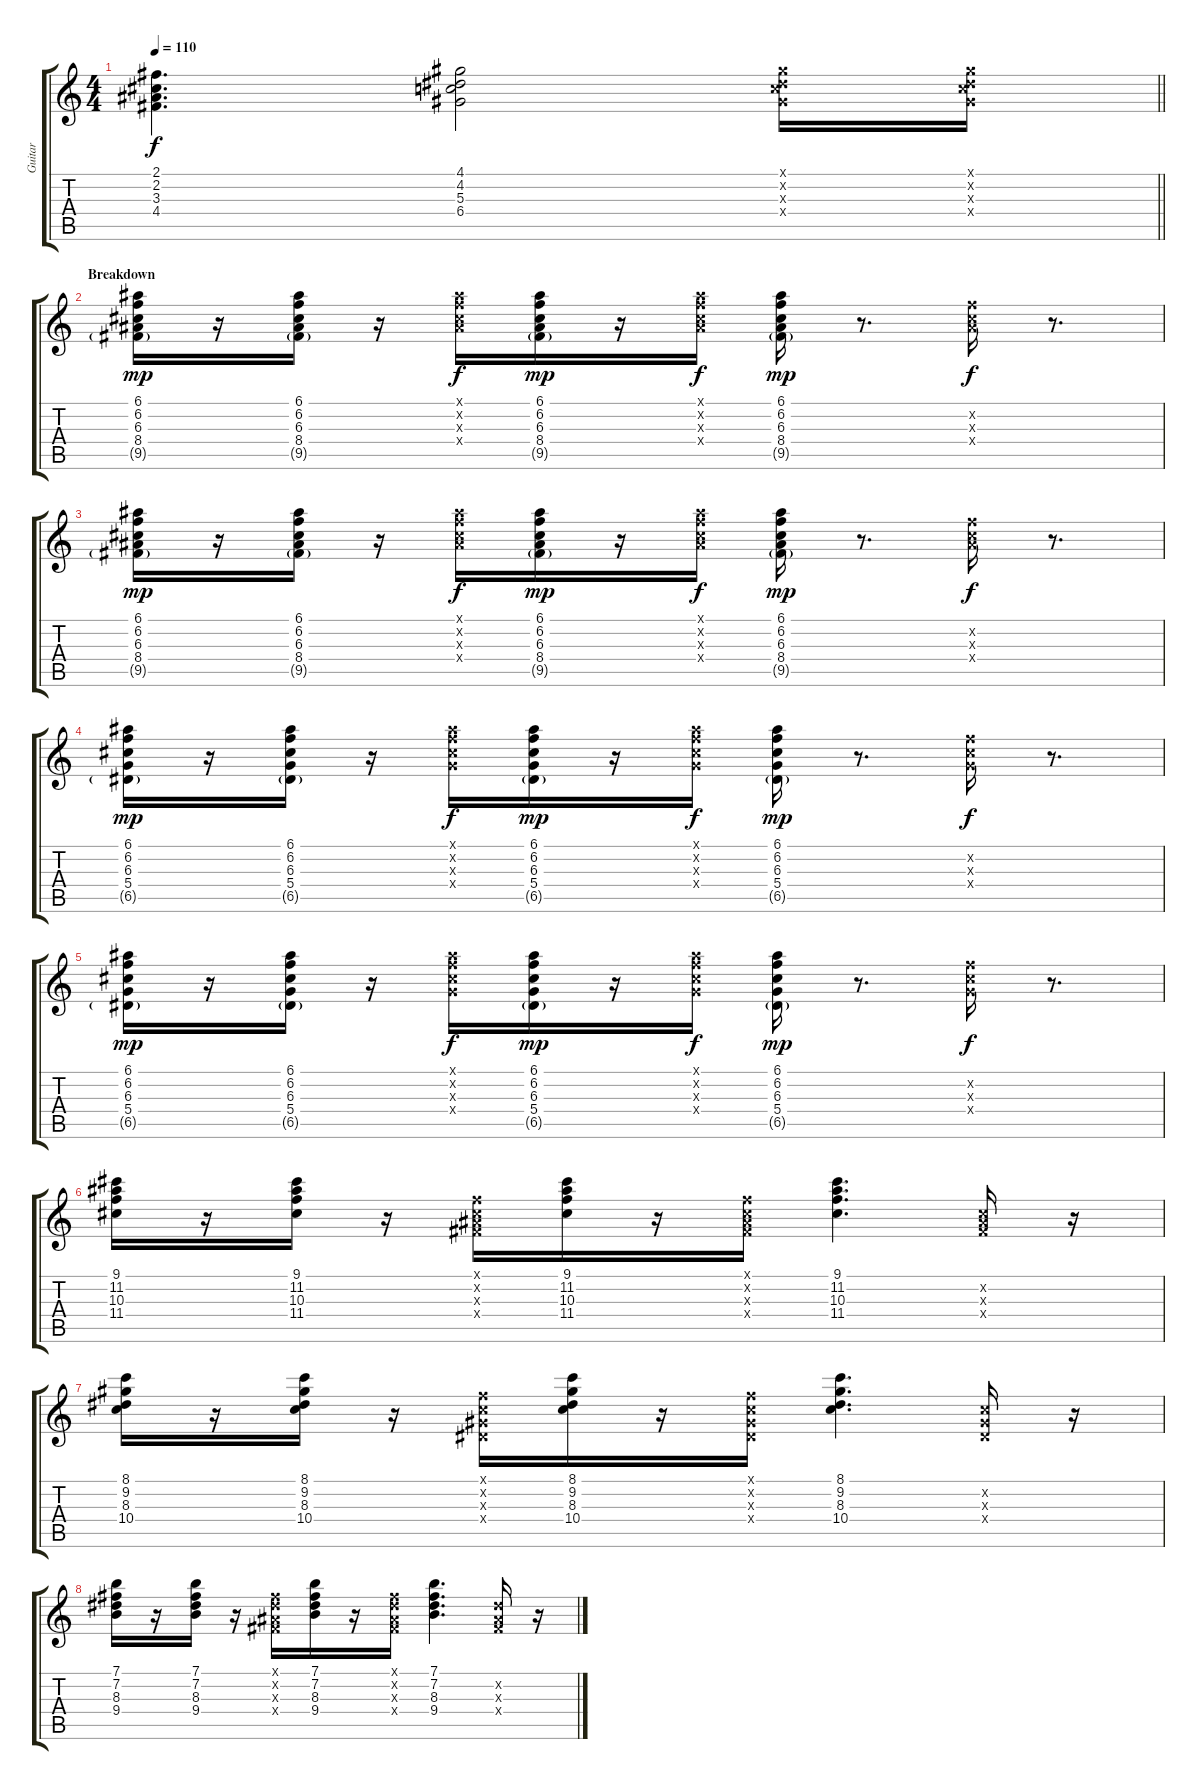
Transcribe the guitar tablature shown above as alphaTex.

\track ("Guitar" "Guitar") {instrument electricguitarclean}
\staff {score tabs}
\tuning (E4 B3 G3 D3 A2 E2) {hide}
\ts (4 4)
\tempo 110
\clef g2
\barLineRight lightlight
\ks c
(2.1 2.2 3.3 4.4).4{d dy f} (4.1 4.2 5.3 6.4).2 (4.1{x} 4.2{x} 5.3{x} 6.4{x}).16 (4.1{x} 4.2{x} 5.3{x} 6.4{x}).16 |
\section ("" "Breakdown")
(6.1 6.2 6.3 8.4 9.5{g}).16{dy mp} r.16 (6.1 6.2 6.3 8.4 9.5{g}).16 r.16 (6.1{x} 6.2{x} 6.3{x} 8.4{x}).16{dy f} (6.1 6.2 6.3 8.4 9.5{g}).16{dy mp} r.16 (6.1{x} 6.2{x} 6.3{x} 8.4{x}).16{dy f} (6.1 6.2 6.3 8.4 9.5{g}).16{dy mp} r.8{d} (6.2{x} 6.3{x} 8.4{x}).16{dy f} r.8{d} |
(6.1 6.2 6.3 8.4 9.5{g}).16{dy mp} r.16 (6.1 6.2 6.3 8.4 9.5{g}).16 r.16 (6.1{x} 6.2{x} 6.3{x} 8.4{x}).16{dy f} (6.1 6.2 6.3 8.4 9.5{g}).16{dy mp} r.16 (6.1{x} 6.2{x} 6.3{x} 8.4{x}).16{dy f} (6.1 6.2 6.3 8.4 9.5{g}).16{dy mp} r.8{d} (6.2{x} 6.3{x} 8.4{x}).16{dy f} r.8{d} |
(6.1 6.2 6.3 5.4 6.5{g}).16{dy mp} r.16 (6.1 6.2 6.3 5.4 6.5{g}).16 r.16 (6.1{x} 6.2{x} 6.3{x} 5.4{x}).16{dy f} (6.1 6.2 6.3 5.4 6.5{g}).16{dy mp} r.16 (6.1{x} 6.2{x} 6.3{x} 5.4{x}).16{dy f} (6.1 6.2 6.3 5.4 6.5{g}).16{dy mp} r.8{d} (6.2{x} 6.3{x} 5.4{x}).16{dy f} r.8{d} |
(6.1 6.2 6.3 5.4 6.5{g}).16{dy mp} r.16 (6.1 6.2 6.3 5.4 6.5{g}).16 r.16 (6.1{x} 6.2{x} 6.3{x} 5.4{x}).16{dy f} (6.1 6.2 6.3 5.4 6.5{g}).16{dy mp} r.16 (6.1{x} 6.2{x} 6.3{x} 5.4{x}).16{dy f} (6.1 6.2 6.3 5.4 6.5{g}).16{dy mp} r.8{d} (6.2{x} 6.3{x} 5.4{x}).16{dy f} r.8{d} |
(9.1 11.2 10.3 11.4).16 r.16 (9.1 11.2 10.3 11.4).16 r.16 (1.1{x} 2.2{x} 3.3{x} 4.4{x}).16 (9.1 11.2 10.3 11.4).16 r.16 (1.1{x} 2.2{x} 3.3{x} 4.4{x}).16 (9.1 11.2 10.3 11.4).4{d} (2.2{x} 3.3{x} 4.4{x}).16 r.16 |
(8.1 9.2 8.3 10.4).16 r.16 (8.1 9.2 8.3 10.4).16 r.16 (1.1{x} 1.2{x} 1.3{x} 1.4{x}).16 (8.1 9.2 8.3 10.4).16 r.16 (1.1{x} 1.2{x} 1.3{x} 1.4{x}).16 (8.1 9.2 8.3 10.4).4{d} (1.2{x} 1.3{x} 1.4{x}).16 r.16 |
(7.1 7.2 8.3 9.4).16 r.16 (7.1 7.2 8.3 9.4).16 r.16 (2.1{x} 4.2{x} 3.3{x} 4.4{x}).16 (7.1 7.2 8.3 9.4).16 r.16 (2.1{x} 4.2{x} 3.3{x} 4.4{x}).16 (7.1 7.2 8.3 9.4).4{d} (4.2{x} 3.3{x} 4.4{x}).16 r.16
